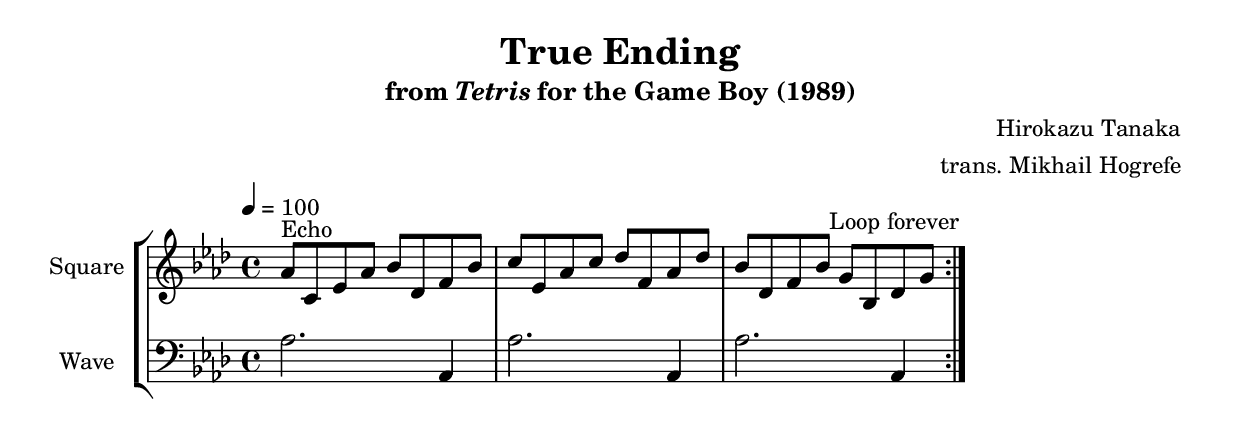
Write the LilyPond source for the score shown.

\version "2.24.3"

\book {
    \header {
        title = "True Ending"
        subtitle = \markup { "from" {\italic "Tetris"} "for the Game Boy (1989)" }
        composer = "Hirokazu Tanaka"
        arranger = "trans. Mikhail Hogrefe"
    }

    \score {
        {
            \new StaffGroup <<
                \new Staff \relative c'' {
                    \set Staff.instrumentName = "Square"
                    \set Staff.shortInstrumentName = "S."
\tempo 4 = 100
\key aes \major
                    \repeat volta 2 {
aes8^\markup{Echo} c, ees aes bes des, f bes |
c8 ees, aes c des f, aes des |
bes8 des, f bes g bes, des g |
                    }
\once \override Score.RehearsalMark.self-alignment-X = #RIGHT
\mark \markup { \fontsize #-2 "Loop forever" }
                }

                \new Staff \relative c' {
                    \set Staff.instrumentName = "Wave"
                    \set Staff.shortInstrumentName = "W."
\clef bass
\key aes \major
aes2. aes,4 |
aes'2. aes,4 |
aes'2. aes,4 |
                }
            >>
        }
        \layout {
            \context {
                \Staff
                \RemoveEmptyStaves
            }
            \context {
                \DrumStaff
                \RemoveEmptyStaves
            }
        }
    }
}
